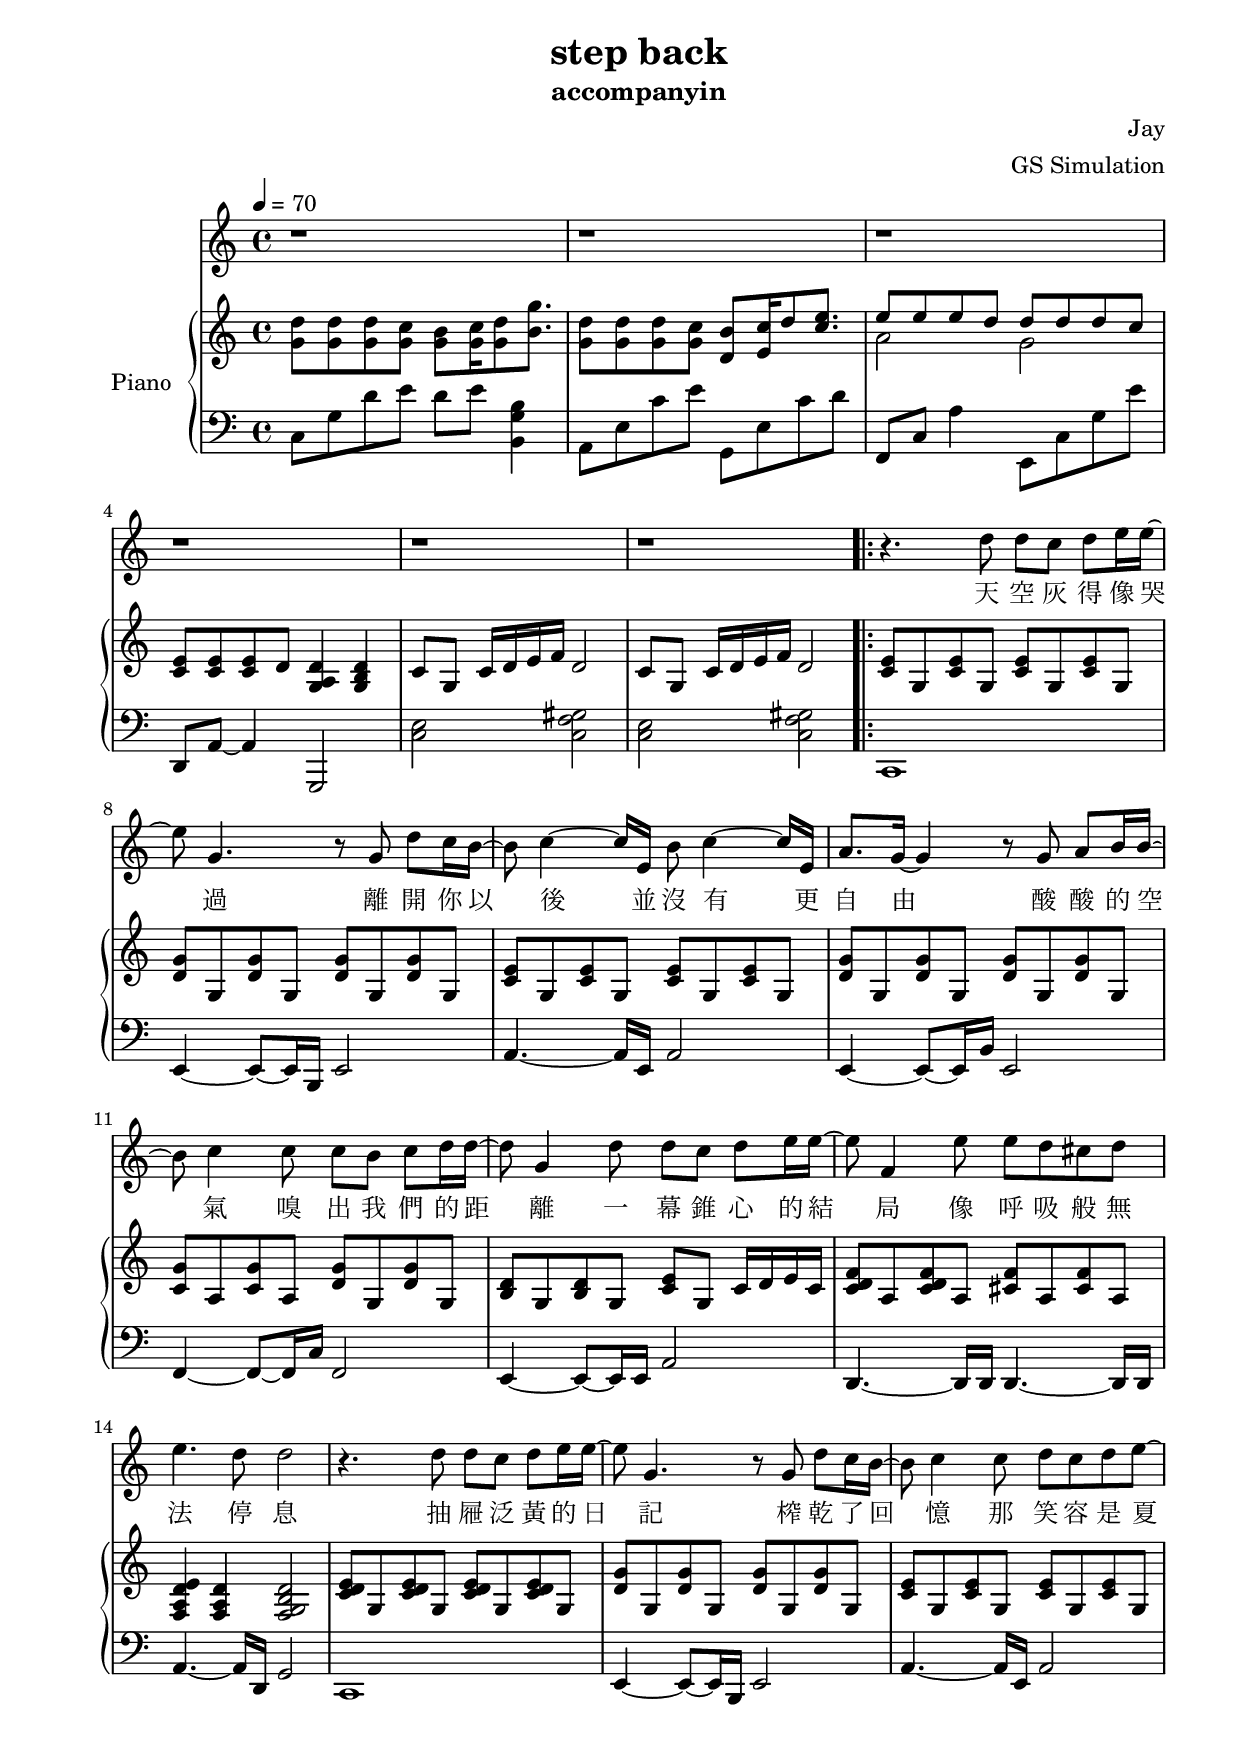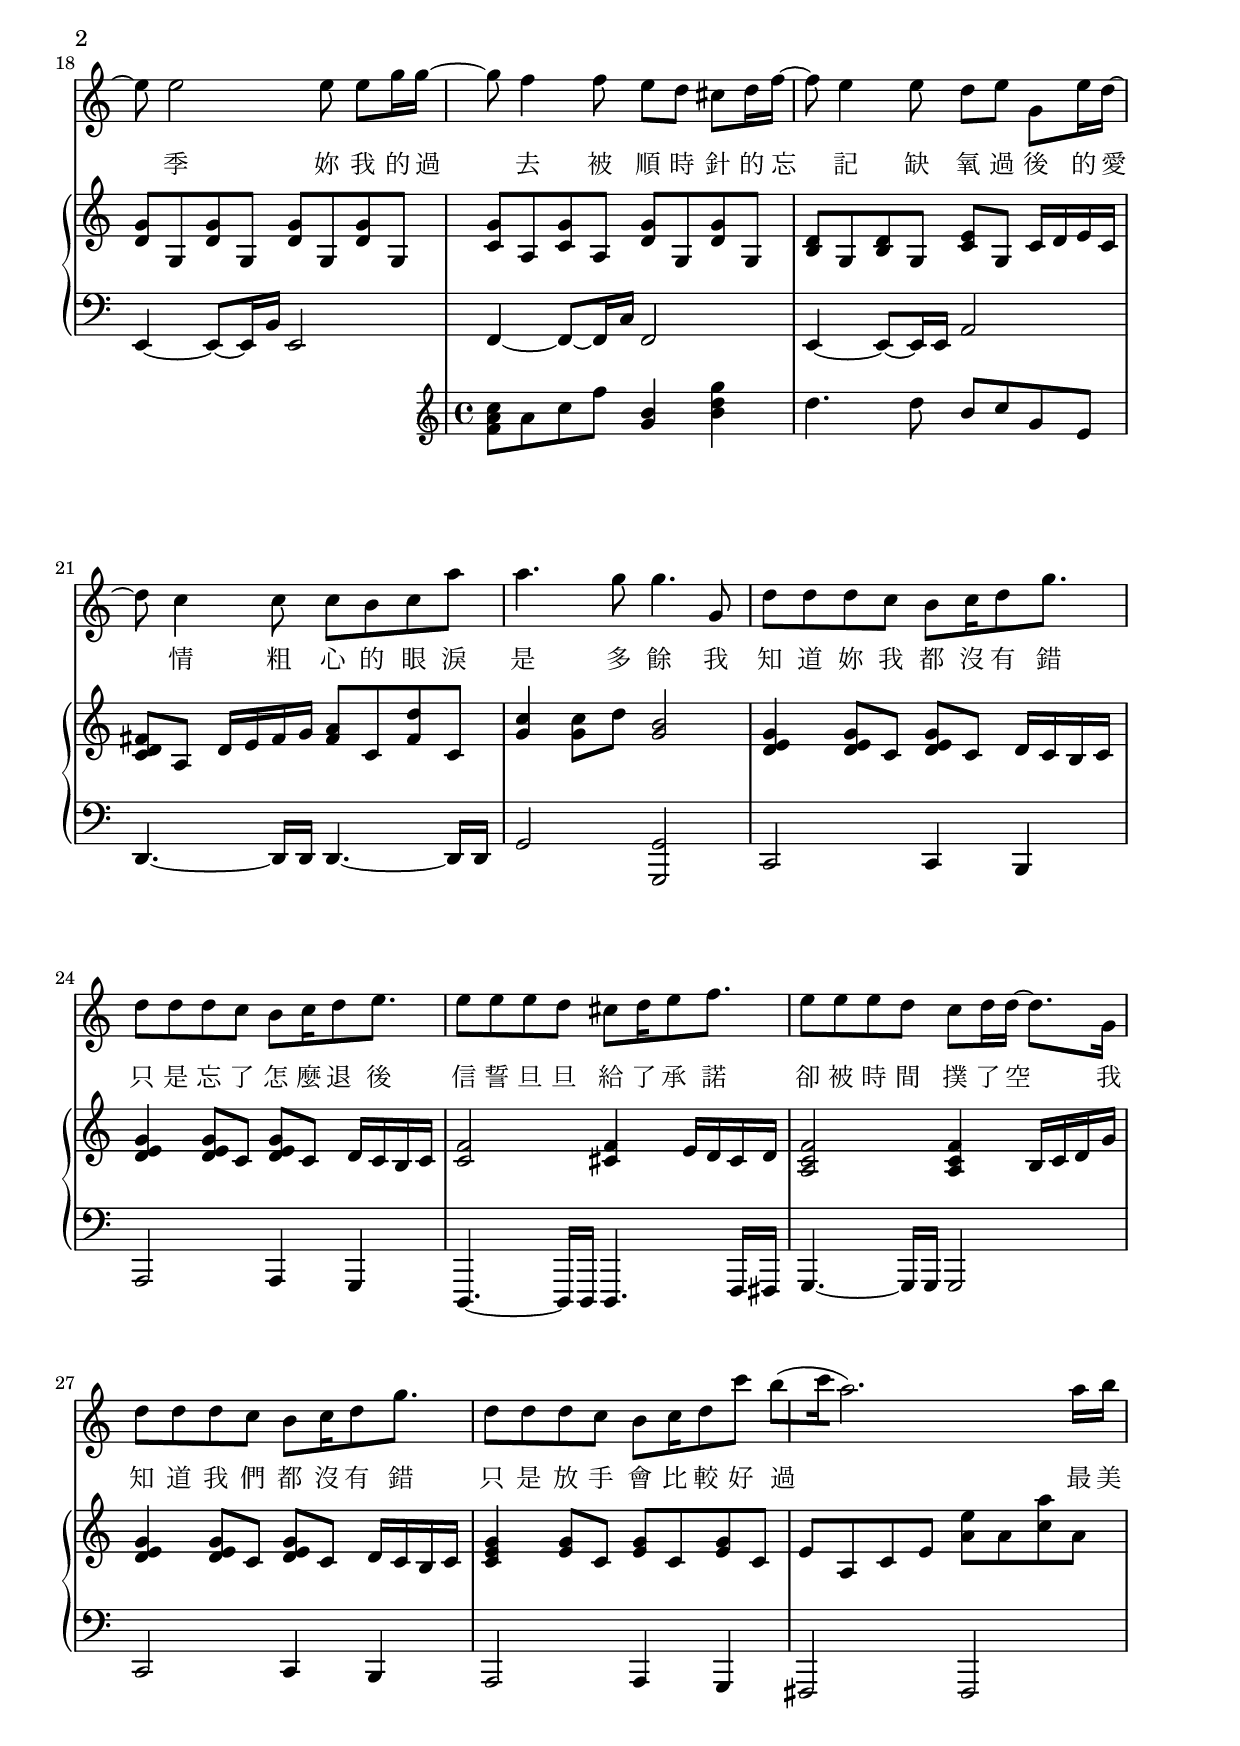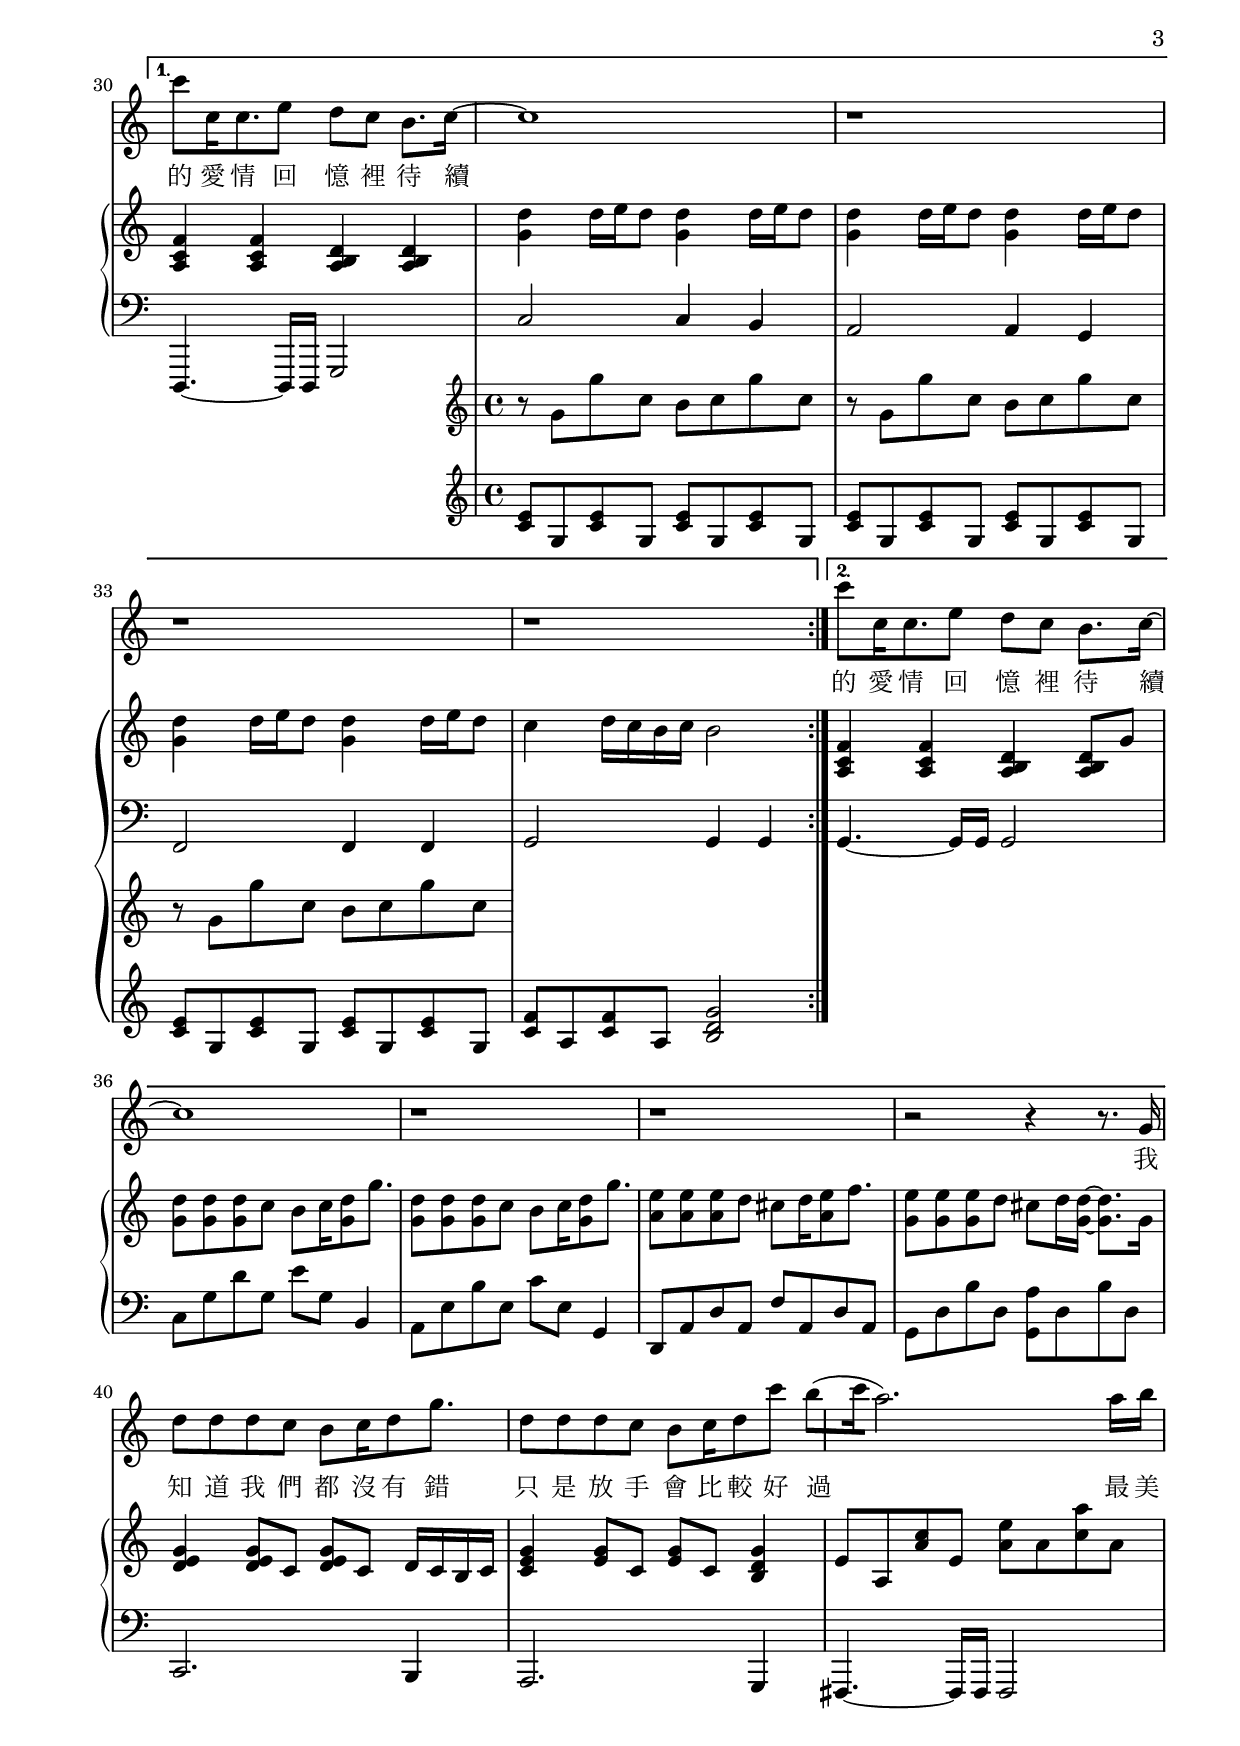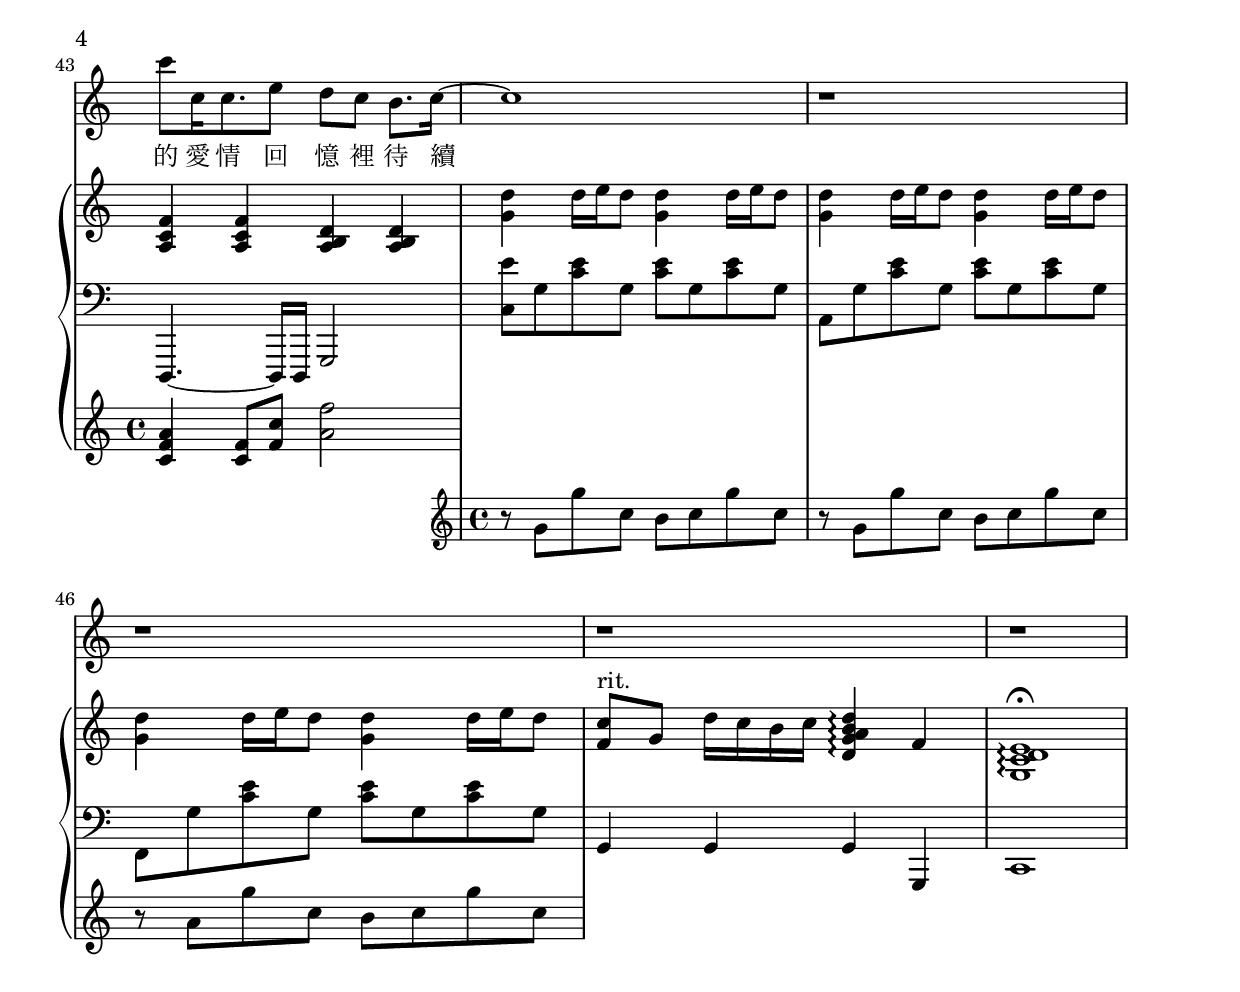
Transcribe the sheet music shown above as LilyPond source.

#(set-default-paper-size "a4")

\paper {
  two-sided = ##t
  inner-margin = 0.5\in
  outer-margin = 0.5\in
  binding-offset = 0.25\in
}

\header{
  title = "step back"
  subtitle = "accompanyin"
  composer = "Jay"
  arranger = "GS Simulation"
}


melody = \relative c'' {\tempo 4 = 70
  r1 
  r 
  r 
  r 
  r 
  r 
  r4. d8 d c d e16 e16~
  e8 g,4. r8 g8 d' c16 b16~ 
  b8 c4 ~c16 e,16 b'8 c4~c16 e,16 
  a8. g16~g4 r8 g8 a b16 b16~
  b8 c4 c8 c b c d16 d16~ 
  d8 g,4 d'8 d c d e16 e16~
  e8 f,4 e'8 e d cis d
  e4. d8 d2  

  r4. d8 d c d e16 e16~
  e8 g,4. r8 g8 d' c16 b16~ 
  b8 c4 c8 d c d e8~
  e8 e2 e8 e g16 g16~
  g8 f4 f8 e d cis d16 f16~
  f8 e4 e8 d e g, e'16 d16~
  d8 c4 c8 c b c a' 
  a4. g8 g4. g,8

  % C part
  d'8 d d c b c16 d8 g8. 
  d8 d d c b c16 d8 e8. 
  e8 e e d cis d16 e8 f8.
  e8 e e d c d16 d16~ d8. g,16

  d'8 d d c b c16 d8 g8. 
  d8 d d c b c16 d8 c'8 
  b8([ c16 a2. ]) a16 b
  % repeat 1
  c8 c,16 c8. e8 d c b8. c16~
  c1
  
  r1 r1 r1
  % repeat 2
  c'8 c,16 c8. e8 d c b8. c16~
  c1 r1 r1 r2 r4 r8. g16
  
  d'8 d d c b c16 d8 g8. 
  d8 d d c b c16 d8 c'8 
  b8([ c16 a2. ]) a16 b
  c8 c,16 c8. e8 d c b8. c16~
  c1 r1 r1 r1 r1

}

text = \lyricmode {
天 空 灰 得 像 哭 過
離 開 你 以 後 並 沒 有   更 自 由 
酸 酸 的 空 氣   嗅 出 我 們 的 距 離 
一 幕 錐 心 的 結 局   像 呼 吸 般 無 法 停 息     

抽 屜 泛 黃 的 日 記   榨 乾 了 回 憶 
那 笑 容   是 夏 季   妳 我 的 過 去 被 順 時 針 的 忘 記 
缺 氧 過 後 的 愛 情   粗 心 的 眼 淚 是 多 餘 

我 知 道 妳 我 都 沒 有 錯   只 是 忘 了 怎 麼 退 後 
信 誓 旦 旦 給 了 承 諾   卻 被 時 間 撲 了 空 

我 知 道 我 們 都 沒 有 錯   只 是 放 手 會 比 較 好 過 
最 美 的 愛 情   回 憶 裡 待 續 

% repeat 2
的 愛 情   回 憶 裡 待 續  

我 知 道 我 們 都 沒 有 錯   只 是 放 手 會 比 較 好 過   
最 美 的 愛 情   回 憶 裡 待 續   
}

upper = \relative c'' { \time 4/4
  <g d'>8 <g d'>8 <g d'>8 <g c>8 <g b>8 <g c>16 <g d'>8 <b g'>8.
  <g d'>8 <g d'>8 <g d'>8 <g c>8 <d b'>8 <e c'>16 d'8 <c e>8.
  << { \voiceOne e8 e e d d d d c }
  \new Voice { \voiceTwo a2 g } >> \oneVoice 
  <c, e>8 <c e> <c e> d <d a g>4 <d b g>
  c8 g c16 d e f d2
  c8 g c16 d e f d2
  \repeat volta 2 { <c e>8 g <c e>8 g <c e>8 g <c e>8 g
  <d' g> g, <d' g> g, <d' g> g, <d' g> g,
  <c e>8 g <c e>8 g <c e>8 g <c e>8 g
  <d' g> g, <d' g> g, <d' g> g, <d' g> g,
  <c g'>8 a <c g'>8 a <d g>8 g, <d' g>8 g,
  <b d> g <b d> g <c e> g c16 d e c
  <c d f>8 a <c d f> a <cis f> a <cis f> a
  <f a d e>4 <f a d> <f g b d>2
  <c' d e>8 g <c d e>8 g <c d e>8 g <c d e>8 g
  <d' g> g, <d' g> g, <d' g> g, <d' g> g,
  <c e>8 g <c e>8 g <c e>8 g <c e>8 g
  <d' g> g, <d' g> g, <d' g> g, <d' g> g,
  << { <c g'>8 a <c g'>8 a <d g>8 g, <d' g>8 g,
  <b d> g <b d> g <c e> g c16 d e c }
  \new Staff { <f a c>8 a c f <g, b>4 <b d g>
  d4. d8 b c g e} >>
  <c d fis>8 a d16 e fis g <fis a>8 c <fis d'> c
  <g' c>4 <g c>8 d' <g, b>2
  <d e g>4 <d e g>8 c <d e g>8 c d16 c b c
  <d e g>4 <d e g>8 c <d e g>8 c d16 c b c
  <c f>2 <cis f>4 e16 d cis d
  <a c f>2 <a c f>4 b16 c d g
  <d e g>4 <d e g>8 c <d e g>8 c d16 c b c
  <c e g>4 <e g>8 c <e g>8 c <e g>8 c 
  e8 a, c e <a e'> a <c a'> a }
  \alternative { { <f c a>4 <f c a> <d b a> <d b a>
    << {<g d'>4 d'16 e d8 <g, d'>4 d'16 e d8 | <g, d'>4 d'16 e d8 <g, d'>4 d'16 e d8 | <g, d'>4 d'16 e d8 <g, d'>4 d'16 e d8 | c4 d16 c b c b2}
\new Staff {r8 g g' c, b8 c g' c, | r8 g g' c, b8 c g' c, | r8 g g' c, b8 c g' c, } 
\new Staff {<c, e>8 g <c e>8 g <c e>8 g <c e>8 g | <c e>8 g <c e>8 g <c e>8 g <c e>8 g | <c e>8 g <c e>8 g <c e>8 g <c e>8 g |<c f> a <c f> a <b d g>2}>>
     }
  { <f' c a>4 <f c a> <d b a> <d b a>8 g % octave follow previous alternative b, not repeat's a
    <g d'>8 <g d'> <g d'> c b c16 <g d'>8 g'8.
    <g, d'>8 <g d'> <g d'> c b c16 <g d'>8 g'8.
    <e a,>8 <e a,>8 <e a,>8 d cis d16 <e a,>8 f8.
    <e g,>8 <e g,>8 <e g,>8 d cis d16 <d g,>16~ <d g,>8. g,16 } }
  <d e g>4 <d e g>8 c <d e g>8 c d16 c b c
  <c e g>4 <e g>8 c <e g>8 c <b d g>4
  e8 a, <a' c> e <a e'> a <c a'> a 
  <<{ <f c a>4 <f c a> <d b a> <d b a> } \new Staff {<c f a>4 <c f>8 <f c'>8 <a f'>2} >>
  << { <g d'>4  d'16 e d8 <g, d'>4  d'16 e d8
    <g, d'>4  d'16 e d8 <g, d'>4  d'16 e d8
    <g, d'>4  d'16 e d8 <g, d'>4  d'16 e d8 }
  \new Staff \with {midiInstrument = #"acoustic guitar (nylon)"} { r8 g, g' c, b c g' c,
		r8 g g' c, b c g' c,
		r8 a g' c, b c g' c, } >>
  <c f,>^"rit." g d'16 c b c <d, g a b d>4\arpeggio f4
  <e d c g>1\arpeggio\fermata 
}

lower = \relative c {
  \clef bass
  % A part
  c8 g' d' e d e <b g b,>4
  a,8 e' c' e g,, e' c' d
  f,,8 c' a'4 e,8 c' g' e'
  d,,8 a'~ a4 g,2
  <c' e>2 <c f gis>
  <c e>2 <c f gis>

  % B part
  c,1
  e4~ e8~ e16 b e2
  a4.~ a16 e a2
  e4~ e8~ e16 b' e,2
  f4~ f8~ f16 c' f,2
  e4~ e8~ e16 e a2
  d,4.~ d16 d16 d4.~ d16 d16
  a'4.~ a16 d,16 g2

  c,1
  e4~ e8~ e16 b e2
  a4.~ a16 e a2
  e4~ e8~ e16 b' e,2
  f4~ f8~ f16 c' f,2
  e4~ e8~ e16 e a2
  d,4.~ d16 d16 d4.~ d16 d16
  g2 <g g,>2

  c,2 c4 b4
  a2 a4 g4
  d4.~ d16 d16 d4. f16 fis
  g4.~ g16 g g2 
  c2 c4 b4
  a2 a4 g4
  fis2 fis2
  d4.~ d16 d g2 

  c'2 c4 b4 
  a2 a4 g4 
  f2 f4 f4 
  g2 g4 g4

  g4.~ g16 g g2 
  c8 g' d' g, e' g, b,4
  a8 e' b' e, c' e, g,4
  d8 a' d a f' a, d a
  g d' b' d, <a' g,> d, b' d,  

  c,2. b4
  a2.  g4
  fis4.~ fis16 fis16 fis2
  d4.~ d16 d g2 

  <c' e'>8 g' <c e> g <c e> g <c e> g
  a,8 g' <c e> g <c e> g <c e> g
  f,8  g' <c e> g <c e> g <c e> g
  g,4 g g g,
  c1

}


\score {
  <<
    \new Voice = "mel" { \melody}
    \new Lyrics \lyricsto mel \text
    \new PianoStaff \with { instrumentName = #"Piano" } <<
      \new Staff = "upper" \upper
      \new Staff = "lower" \lower
    >>
  >>
  \layout { }
  \midi { }
}
